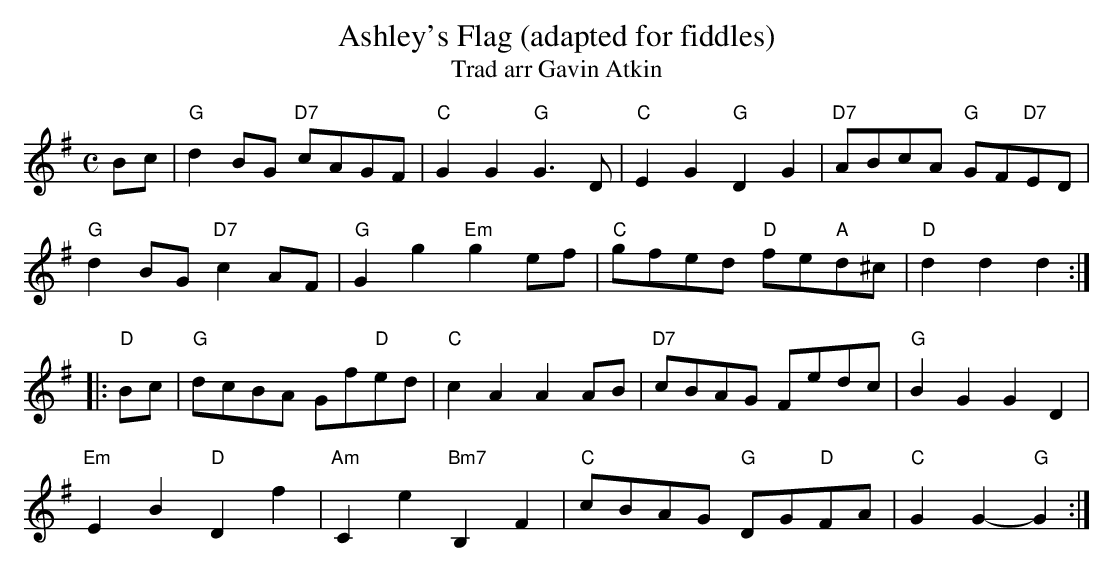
X:1
T:Ashley's Flag (adapted for fiddles)
T:Trad arr Gavin Atkin
M:C
L:1/8
K:G
Bc|"G"d2BG "D7"cAGF|"C"G2G2"G"G3D|"C"E2G2"G"D2G2|"D7"ABcA "G"GF"D7"ED|
"G"d2BG"D7"c2AF|"G"G2g2 "Em"g2ef|"C"gfed "D"fe"A"d^c|"D"d2d2d2:|
|:"D"Bc|"G"dcBA Gf"D"ed|"C"c2A2A2AB|"D7"cBAG Fedc|"G"B2G2G2D2|
"Em"E2 B2"D"D2 f2|"Am"C2 e2 "Bm7"B,2F2|"C"cBAG "G"DG"D"FA|"C"G2G2-"G"G2:|
